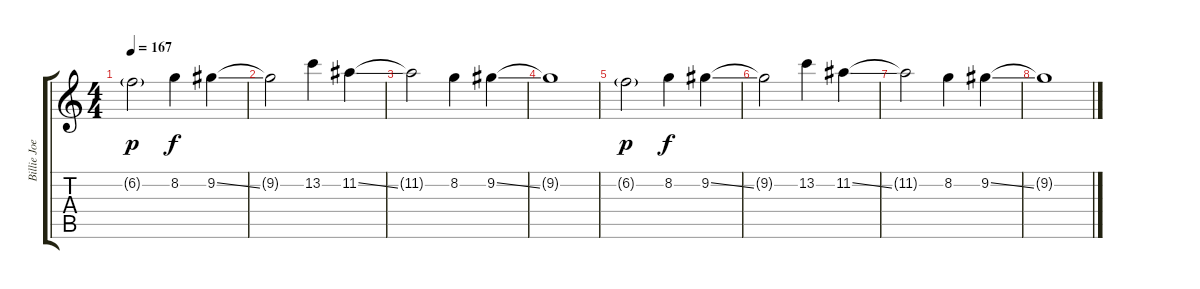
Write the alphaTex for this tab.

\track ("Billie Joe Armstrong (Solo)" "Billie Joe") {instrument overdrivenguitar}
\staff {score tabs}
\tuning (E4 B3 G3 D3 A2 E2) {hide}
\ts (4 4)
\tempo 167
\clef g2
\ks c
6.2{g}.2{dy p volume 13} 8.2.4{dy f volume 13} 9.2{ss}.4{volume 0} |
9.2{t}.2 13.2.4{volume 13} 11.2{ss}.4{volume 0} |
11.2{t}.2 8.2.4{volume 13} 9.2{ss}.4{volume 0} |
9.2{t}.1 |
6.2{g}.2{dy p volume 13} 8.2.4{dy f volume 13} 9.2{ss}.4{volume 0} |
9.2{t}.2 13.2.4{volume 13} 11.2{ss}.4{volume 0} |
11.2{t}.2 8.2.4{volume 13} 9.2{ss}.4{volume 0} |
9.2{t}.1
